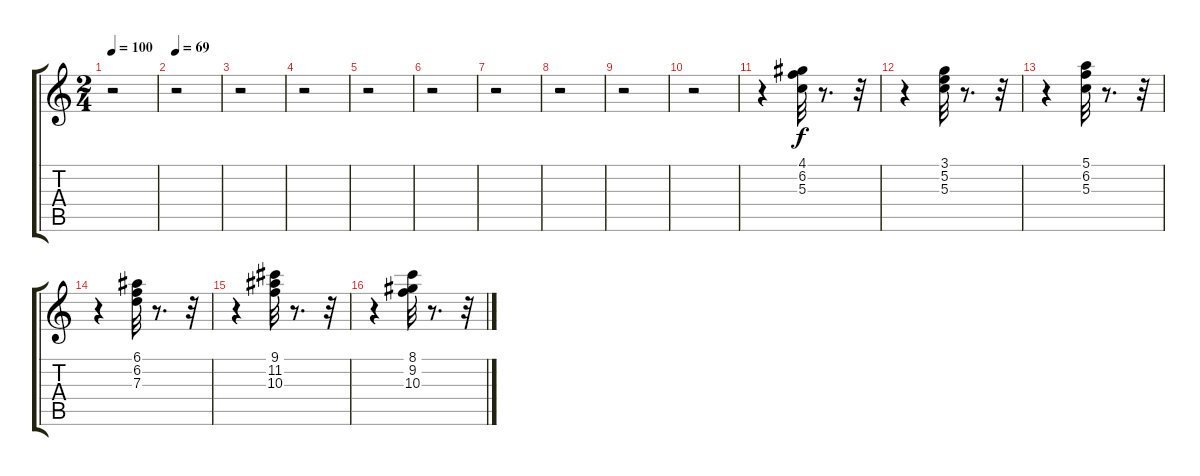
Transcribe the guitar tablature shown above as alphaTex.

\track "" {instrument acousticguitarsteel}
\staff {score tabs}
\tuning (E4 B3 G3 D3 A2 E2) {hide}
\ts (2 4)
\tempo 100
\clef g2
\ks c
r.2{dy f instrument acousticguitarsteel} |
\tempo 69
r.2 |
r.2 |
r.2 |
r.2 |
r.2 |
r.2 |
r.2 |
r.2 |
r.2 |
r.4 (4.1 6.2 5.3).32 r.8{d} r.32 |
r.4 (3.1 5.2 5.3).32 r.8{d} r.32 |
r.4 (5.1 6.2 5.3).32 r.8{d} r.32 |
r.4 (6.1 6.2 7.3).32 r.8{d} r.32 |
r.4 (9.1 11.2 10.3).32 r.8{d} r.32 |
r.4 (8.1 9.2 10.3).32 r.8{d} r.32
